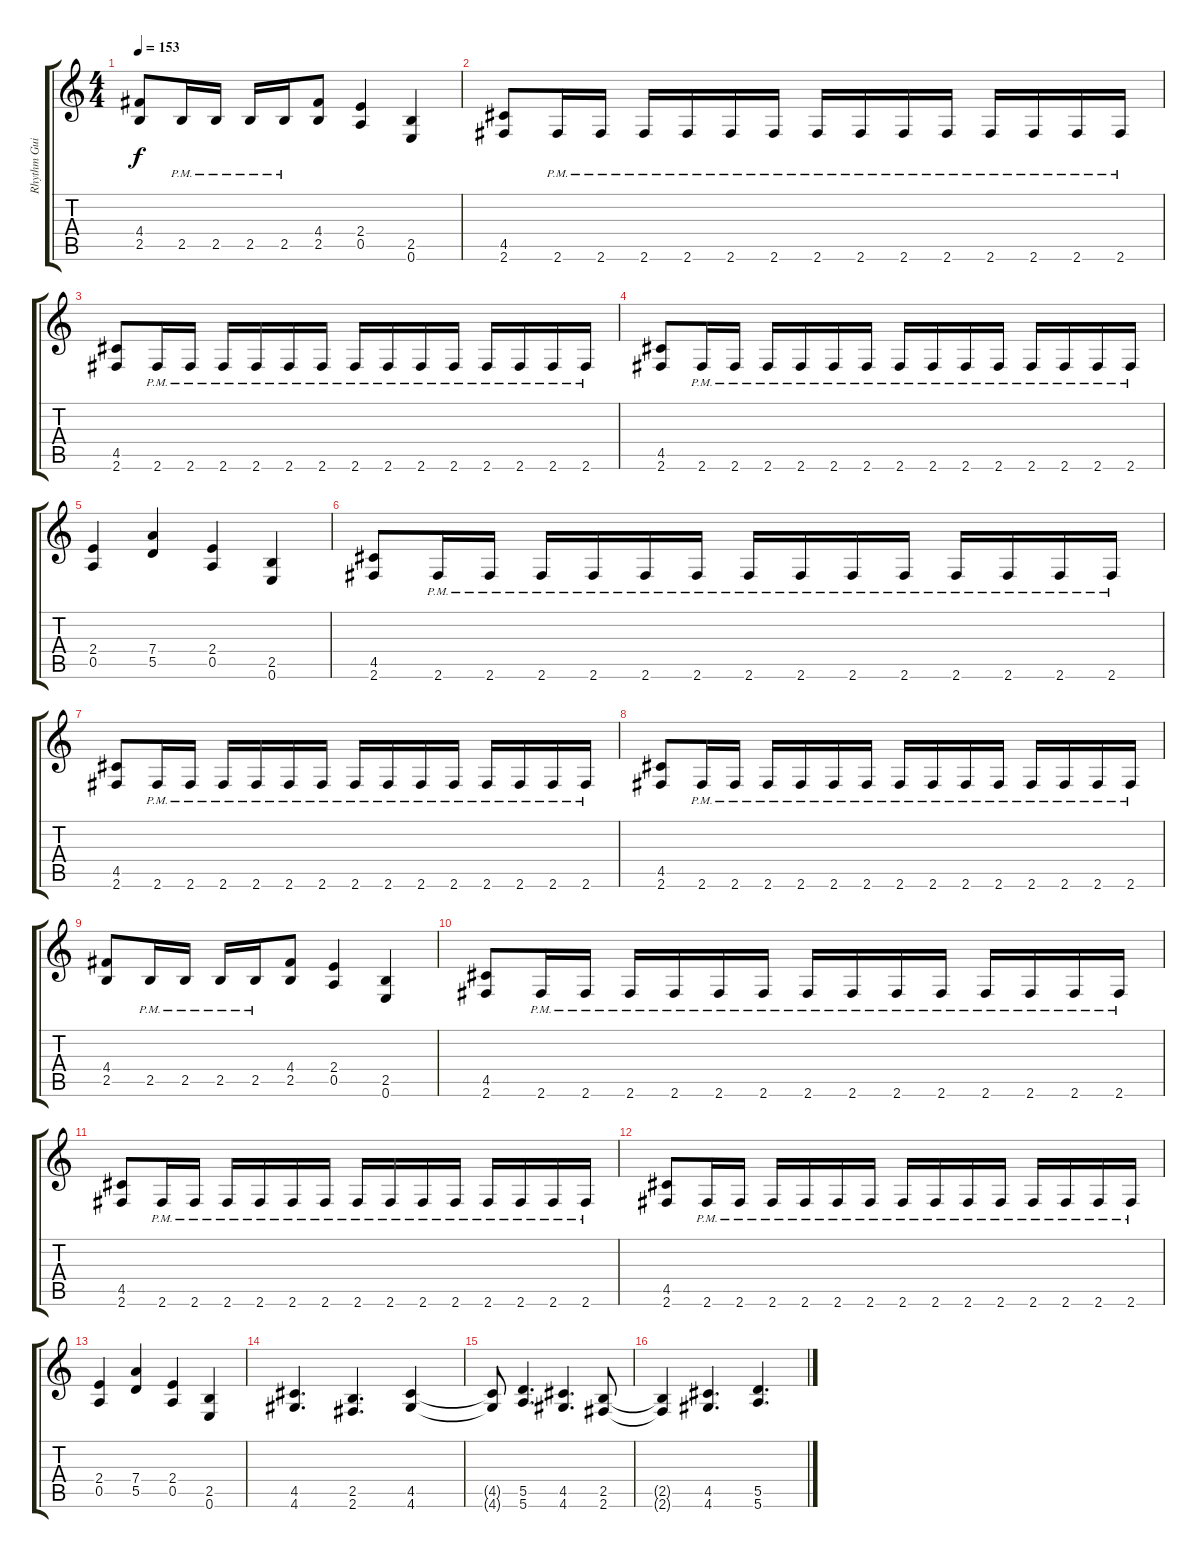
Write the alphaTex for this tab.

\track ("Rhythm Guitar I" "Rhythm Gui") {instrument overdrivenguitar}
\staff {score tabs}
\tuning (E4 B3 G3 D3 A2 E2) {hide}
\ts (4 4)
\tempo 153
\clef g2
\ks c
(4.4 2.5).8{dy f} 2.5{pm}.16 2.5{pm}.16 2.5{pm}.16 2.5{pm}.16 (4.4 2.5).8 (2.4 0.5).4 (2.5 0.6).4 |
(4.5 2.6).8 2.6{pm}.16 2.6{pm}.16 2.6{pm}.16 2.6{pm}.16 2.6{pm}.16 2.6{pm}.16 2.6{pm}.16 2.6{pm}.16 2.6{pm}.16 2.6{pm}.16 2.6{pm}.16 2.6{pm}.16 2.6{pm}.16 2.6{pm}.16 |
(4.5 2.6).8 2.6{pm}.16 2.6{pm}.16 2.6{pm}.16 2.6{pm}.16 2.6{pm}.16 2.6{pm}.16 2.6{pm}.16 2.6{pm}.16 2.6{pm}.16 2.6{pm}.16 2.6{pm}.16 2.6{pm}.16 2.6{pm}.16 2.6{pm}.16 |
(4.5 2.6).8 2.6{pm}.16 2.6{pm}.16 2.6{pm}.16 2.6{pm}.16 2.6{pm}.16 2.6{pm}.16 2.6{pm}.16 2.6{pm}.16 2.6{pm}.16 2.6{pm}.16 2.6{pm}.16 2.6{pm}.16 2.6{pm}.16 2.6{pm}.16 |
(2.4 0.5).4 (7.4 5.5).4 (2.4 0.5).4 (2.5 0.6).4 |
(4.5 2.6).8 2.6{pm}.16 2.6{pm}.16 2.6{pm}.16 2.6{pm}.16 2.6{pm}.16 2.6{pm}.16 2.6{pm}.16 2.6{pm}.16 2.6{pm}.16 2.6{pm}.16 2.6{pm}.16 2.6{pm}.16 2.6{pm}.16 2.6{pm}.16 |
(4.5 2.6).8 2.6{pm}.16 2.6{pm}.16 2.6{pm}.16 2.6{pm}.16 2.6{pm}.16 2.6{pm}.16 2.6{pm}.16 2.6{pm}.16 2.6{pm}.16 2.6{pm}.16 2.6{pm}.16 2.6{pm}.16 2.6{pm}.16 2.6{pm}.16 |
(4.5 2.6).8 2.6{pm}.16 2.6{pm}.16 2.6{pm}.16 2.6{pm}.16 2.6{pm}.16 2.6{pm}.16 2.6{pm}.16 2.6{pm}.16 2.6{pm}.16 2.6{pm}.16 2.6{pm}.16 2.6{pm}.16 2.6{pm}.16 2.6{pm}.16 |
(4.4 2.5).8 2.5{pm}.16 2.5{pm}.16 2.5{pm}.16 2.5{pm}.16 (4.4 2.5).8 (2.4 0.5).4 (2.5 0.6).4 |
(4.5 2.6).8 2.6{pm}.16 2.6{pm}.16 2.6{pm}.16 2.6{pm}.16 2.6{pm}.16 2.6{pm}.16 2.6{pm}.16 2.6{pm}.16 2.6{pm}.16 2.6{pm}.16 2.6{pm}.16 2.6{pm}.16 2.6{pm}.16 2.6{pm}.16 |
(4.5 2.6).8 2.6{pm}.16 2.6{pm}.16 2.6{pm}.16 2.6{pm}.16 2.6{pm}.16 2.6{pm}.16 2.6{pm}.16 2.6{pm}.16 2.6{pm}.16 2.6{pm}.16 2.6{pm}.16 2.6{pm}.16 2.6{pm}.16 2.6{pm}.16 |
(4.5 2.6).8 2.6{pm}.16 2.6{pm}.16 2.6{pm}.16 2.6{pm}.16 2.6{pm}.16 2.6{pm}.16 2.6{pm}.16 2.6{pm}.16 2.6{pm}.16 2.6{pm}.16 2.6{pm}.16 2.6{pm}.16 2.6{pm}.16 2.6{pm}.16 |
(2.4 0.5).4 (7.4 5.5).4 (2.4 0.5).4 (2.5 0.6).4 |
(4.5 4.6).4{d} (2.5 2.6).4{d} (4.5 4.6).4 |
(4.5{t} 4.6{t}).8 (5.5 5.6).4{d} (4.5 4.6).4{d} (2.5 2.6).8 |
(2.5{t} 2.6{t}).4 (4.5 4.6).4{d} (5.5 5.6).4{d}
